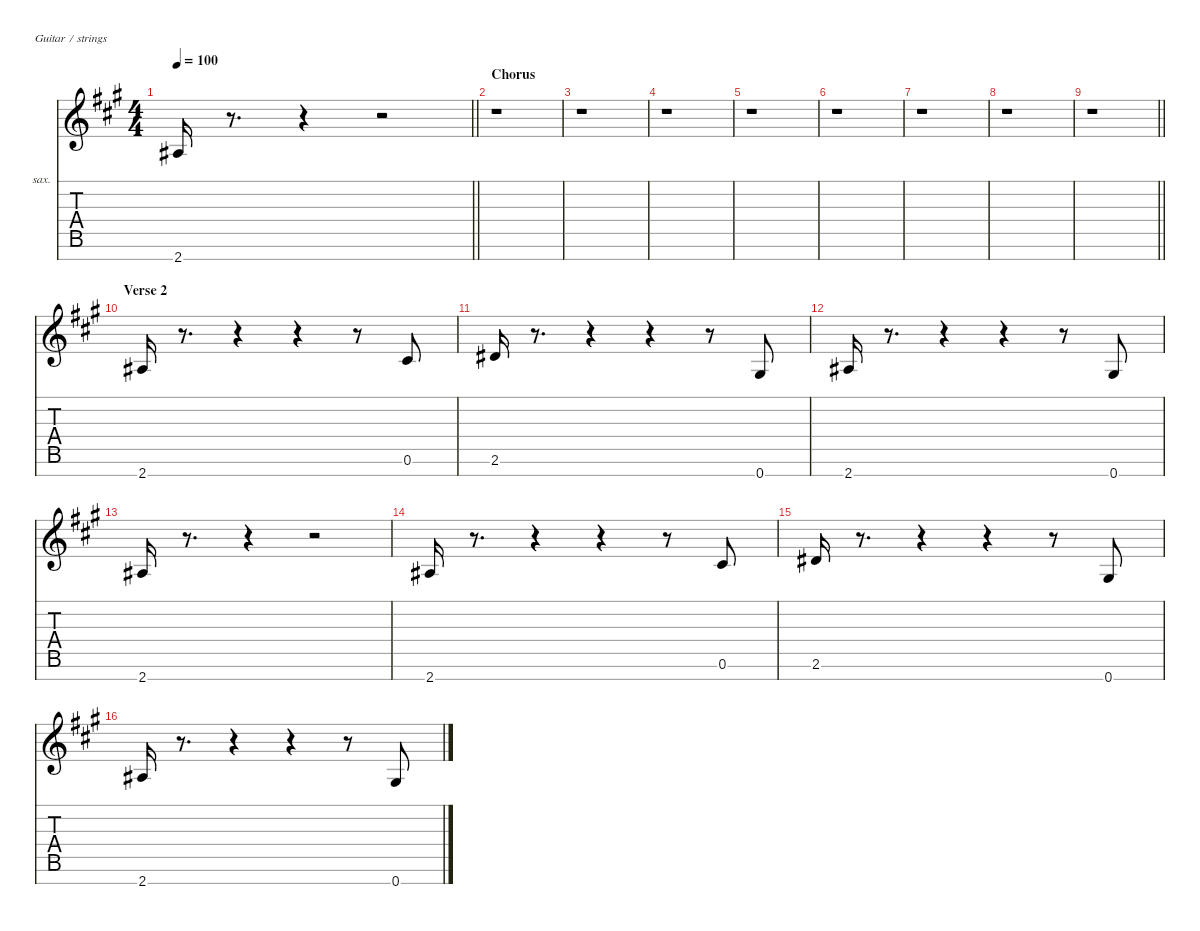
\defaultSystemsLayout 4
\hideDynamics
\bracketExtendMode nobrackets
\firstSystemTrackNameOrientation horizontal
\otherSystemsTrackNameOrientation horizontal
\track ("Sax" "sax.") {instrument baritonesax}
\staff {score tabs}
\tuning (E4 B3 G3 D3 A2 E2 B1)
\displaytranspose 21
\ts (4 4)
\tempo 100
\clef g2
\barLineRight lightlight
\ks a
2.7{acc #}.16{dy f} r.8{d} r.4 r.2 |
\section ("" "Chorus")
r.1 |
r.1 |
r.1 |
r.1 |
r.1 |
r.1 |
r.1 |
\barLineRight lightlight
r.1 |
\section ("" "Verse 2")
2.7{acc #}.16 r.8{d} r.4 r.4 r.8 0.6{acc #}.8 |
2.6{acc #}.16 r.8{d} r.4 r.4 r.8 0.7{acc #}.8 |
2.7{acc #}.16 r.8{d} r.4 r.4 r.8 0.7{acc #}.8 |
2.7{acc #}.16 r.8{d} r.4 r.2 |
2.7{acc #}.16 r.8{d} r.4 r.4 r.8 0.6{acc #}.8 |
2.6{acc #}.16 r.8{d} r.4 r.4 r.8 0.7{acc #}.8 |
2.7{acc #}.16 r.8{d} r.4 r.4 r.8 0.7{acc #}.8
